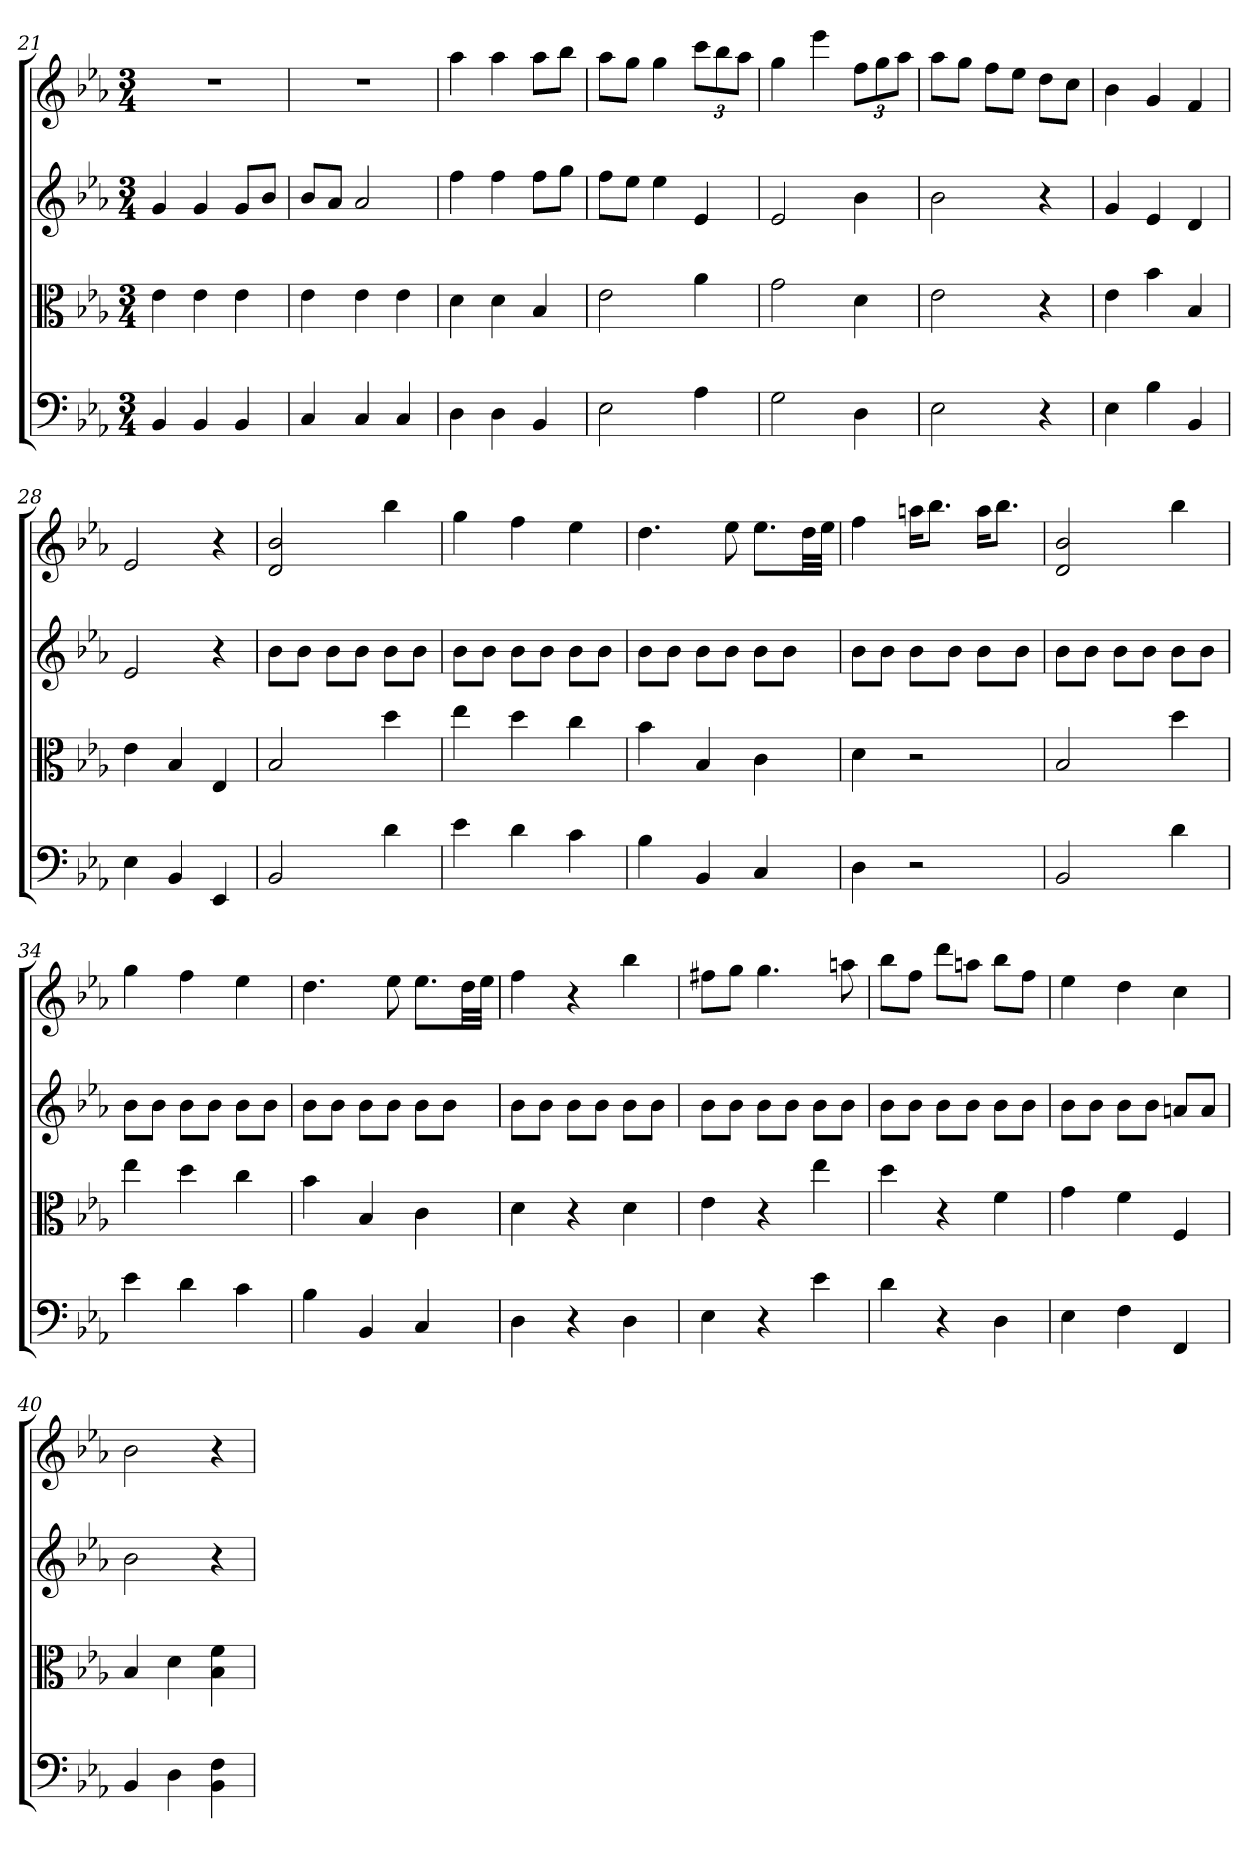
**kern	**kern	**kern	**kern
*part4	*part3	*part2	*part1
*staff4	*staff3	*staff2	*staff1
*clefF4	*clefC3	*	*
*k[b-e-a-]	*k[b-e-a-]	*k[b-e-a-]	*k[b-e-a-]
*E-:	*E-:	*E-:	*E-:
*M3/4	*M3/4	*M3/4	*M3/4
=21	=21	=21	=21
4BB-	4e-	4g	2.r
4BB-	4e-	4g	.
4BB-	4e-	8gL	.
.	.	8b-J	.
=22	=22	=22	=22
4C	4e-	8b-L	2.r
.	.	8a-J	.
4C	4e-	2a-	.
4C	4e-	.	.
=23	=23	=23	=23
4D	4d	4ff	4aa-
4D	4d	4ff	4aa-
4BB-	4B-	8ffL	8aa-L
.	.	8ggJ	8bb-J
=24	=24	=24	=24
2E-	2e-	8ffL	8aa-L
.	.	8ee-J	8ggJ
.	.	4ee-	4gg
4A-	4a-	4e-	12cccL
.	.	.	12bb-
.	.	.	12aa-J
=25	=25	=25	=25
2G	2g	2e-	4gg
.	.	.	4eee-
4D	4d	4b-	12ffL
.	.	.	12gg
.	.	.	12aa-J
=26	=26	=26	=26
2E-	2e-	2b-	8aa-L
.	.	.	8ggJ
.	.	.	8ffL
.	.	.	8ee-J
4r	4r	4r	8ddL
.	.	.	8ccJ
=27	=27	=27	=27
4E-	4e-	4g	4b-
4B-	4b-	4e-	4g
4BB-	4B-	4d	4f
=28	=28	=28	=28
4E-	4e-	2e-	2e-
4BB-	4B-	.	.
4EE-	4E-	4r	4r
=29	=29	=29	=29
2BB-	2B-	8b-L	2d 2b-
.	.	8b-J	.
.	.	8b-L	.
.	.	8b-J	.
4d	4dd	8b-L	4bb-
.	.	8b-J	.
=30	=30	=30	=30
4e-	4ee-	8b-L	4gg
.	.	8b-J	.
4d	4dd	8b-L	4ff
.	.	8b-J	.
4c	4cc	8b-L	4ee-
.	.	8b-J	.
=31	=31	=31	=31
4B-	4b-	8b-L	4.dd
.	.	8b-J	.
4BB-	4B-	8b-L	.
.	.	8b-J	8ee-
4C	4c	8b-L	8.ee-L
.	.	8b-J	.
.	.	.	32ddLL
.	.	.	32ee-JJJ
=32	=32	=32	=32
4D	4d	8b-L	4ff
.	.	8b-J	.
2r	2r	8b-L	16aanKL
.	.	.	8.bb-J
.	.	8b-J	.
.	.	8b-L	16aaKL
.	.	.	8.bb-J
.	.	8b-J	.
=33	=33	=33	=33
2BB-	2B-	8b-L	2d 2b-
.	.	8b-J	.
.	.	8b-L	.
.	.	8b-J	.
4d	4dd	8b-L	4bb-
.	.	8b-J	.
=34	=34	=34	=34
4e-	4ee-	8b-L	4gg
.	.	8b-J	.
4d	4dd	8b-L	4ff
.	.	8b-J	.
4c	4cc	8b-L	4ee-
.	.	8b-J	.
=35	=35	=35	=35
4B-	4b-	8b-L	4.dd
.	.	8b-J	.
4BB-	4B-	8b-L	.
.	.	8b-J	8ee-
4C	4c	8b-L	8.ee-L
.	.	8b-J	.
.	.	.	32ddLL
.	.	.	32ee-JJJ
=36	=36	=36	=36
4D	4d	8b-L	4ff
.	.	8b-J	.
4r	4r	8b-L	4r
.	.	8b-J	.
4D	4d	8b-L	4bb-
.	.	8b-J	.
=37	=37	=37	=37
4E-	4e-	8b-L	8ff#XL
.	.	8b-J	8ggJ
4r	4r	8b-L	4.gg
.	.	8b-J	.
4e-	4ee-	8b-L	.
.	.	8b-J	8aan
=38	=38	=38	=38
4d	4dd	8b-L	8bb-L
.	.	8b-J	8ffJ
4r	4r	8b-L	8dddL
.	.	8b-J	8aanJ
4D	4f	8b-L	8bb-L
.	.	8b-J	8ffJ
=39	=39	=39	=39
4E-	4g	8b-L	4ee-
.	.	8b-J	.
4F	4f	8b-L	4dd
.	.	8b-J	.
4FF	4F	8anL	4cc
.	.	8aJ	.
=40	=40	=40	=40
4BB-	4B-	2b-	2b-
4D	4d	.	.
4BB- 4F	4B- 4f	4r	4r
=	=	=	=
*-	*-	*-	*-
